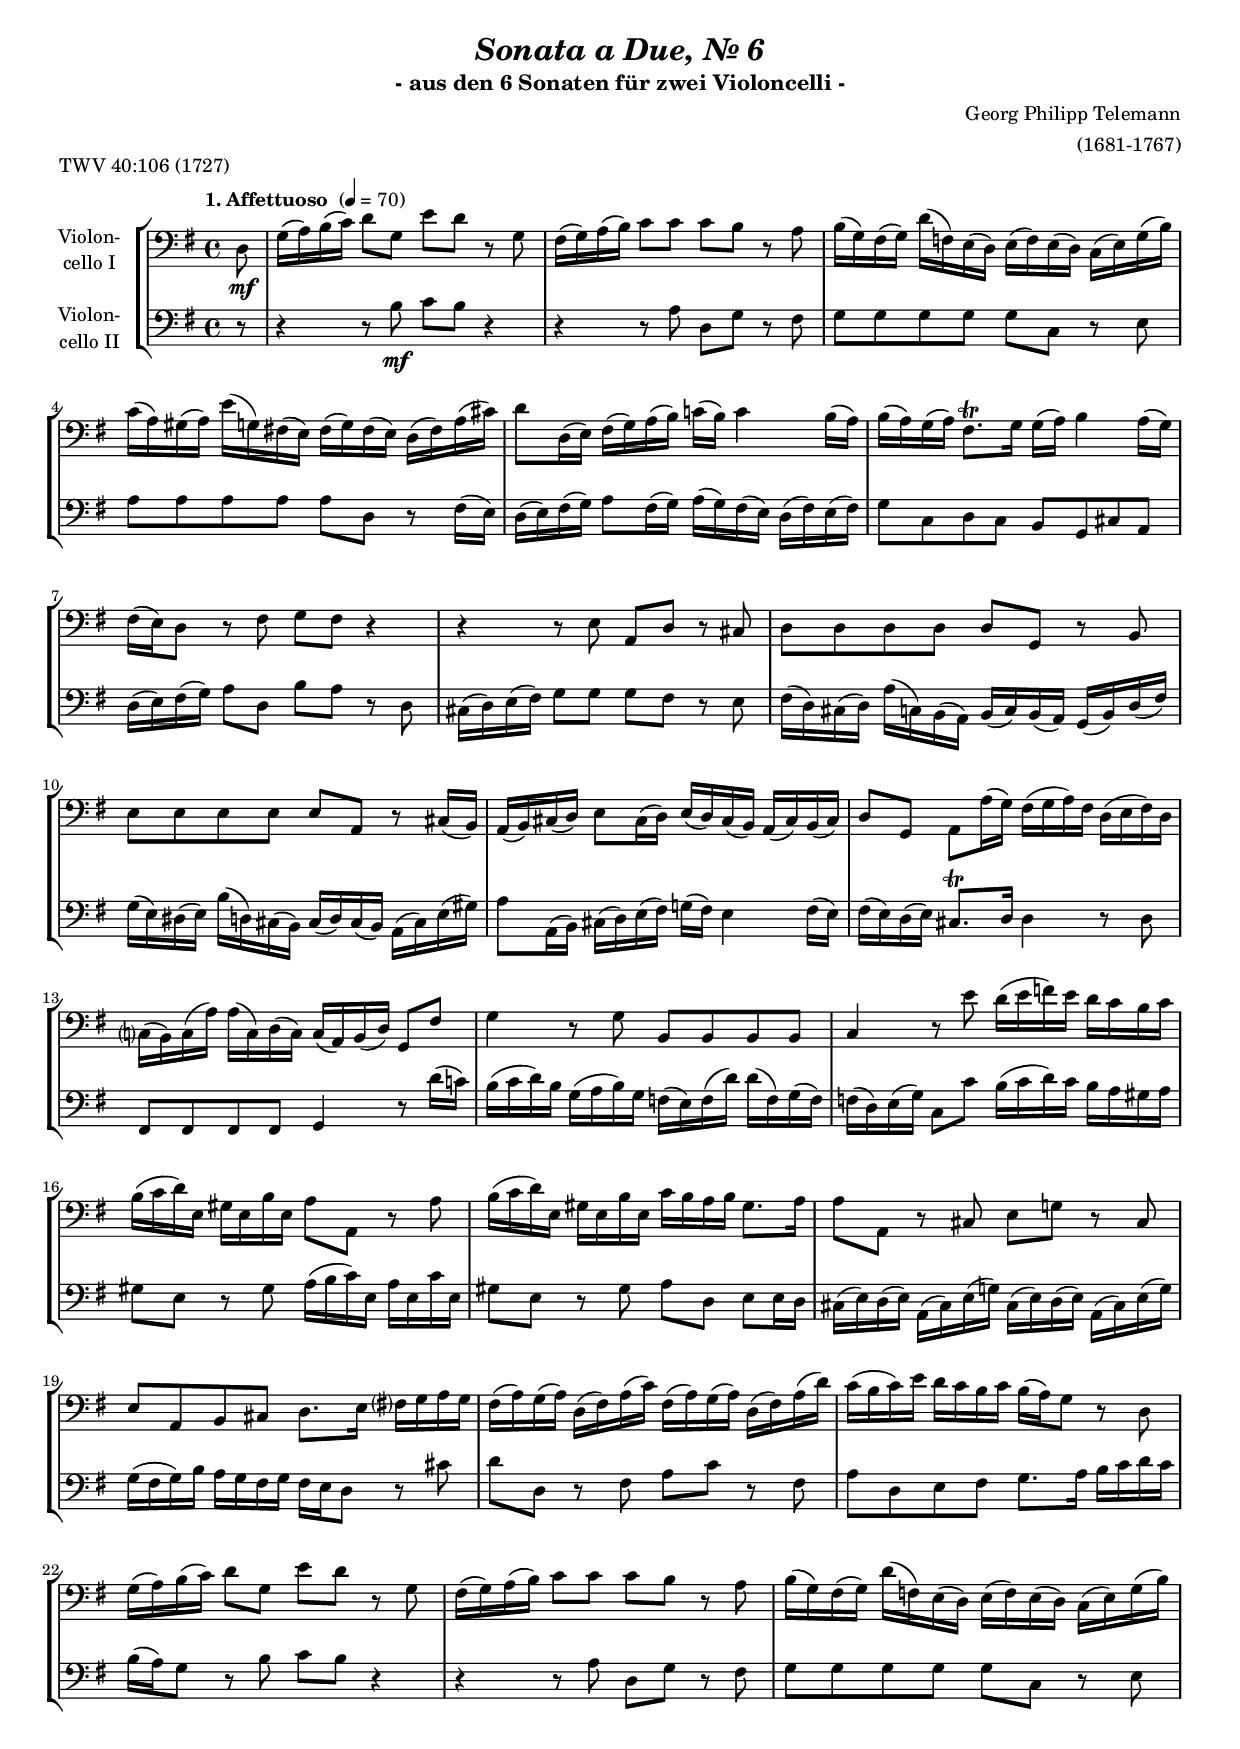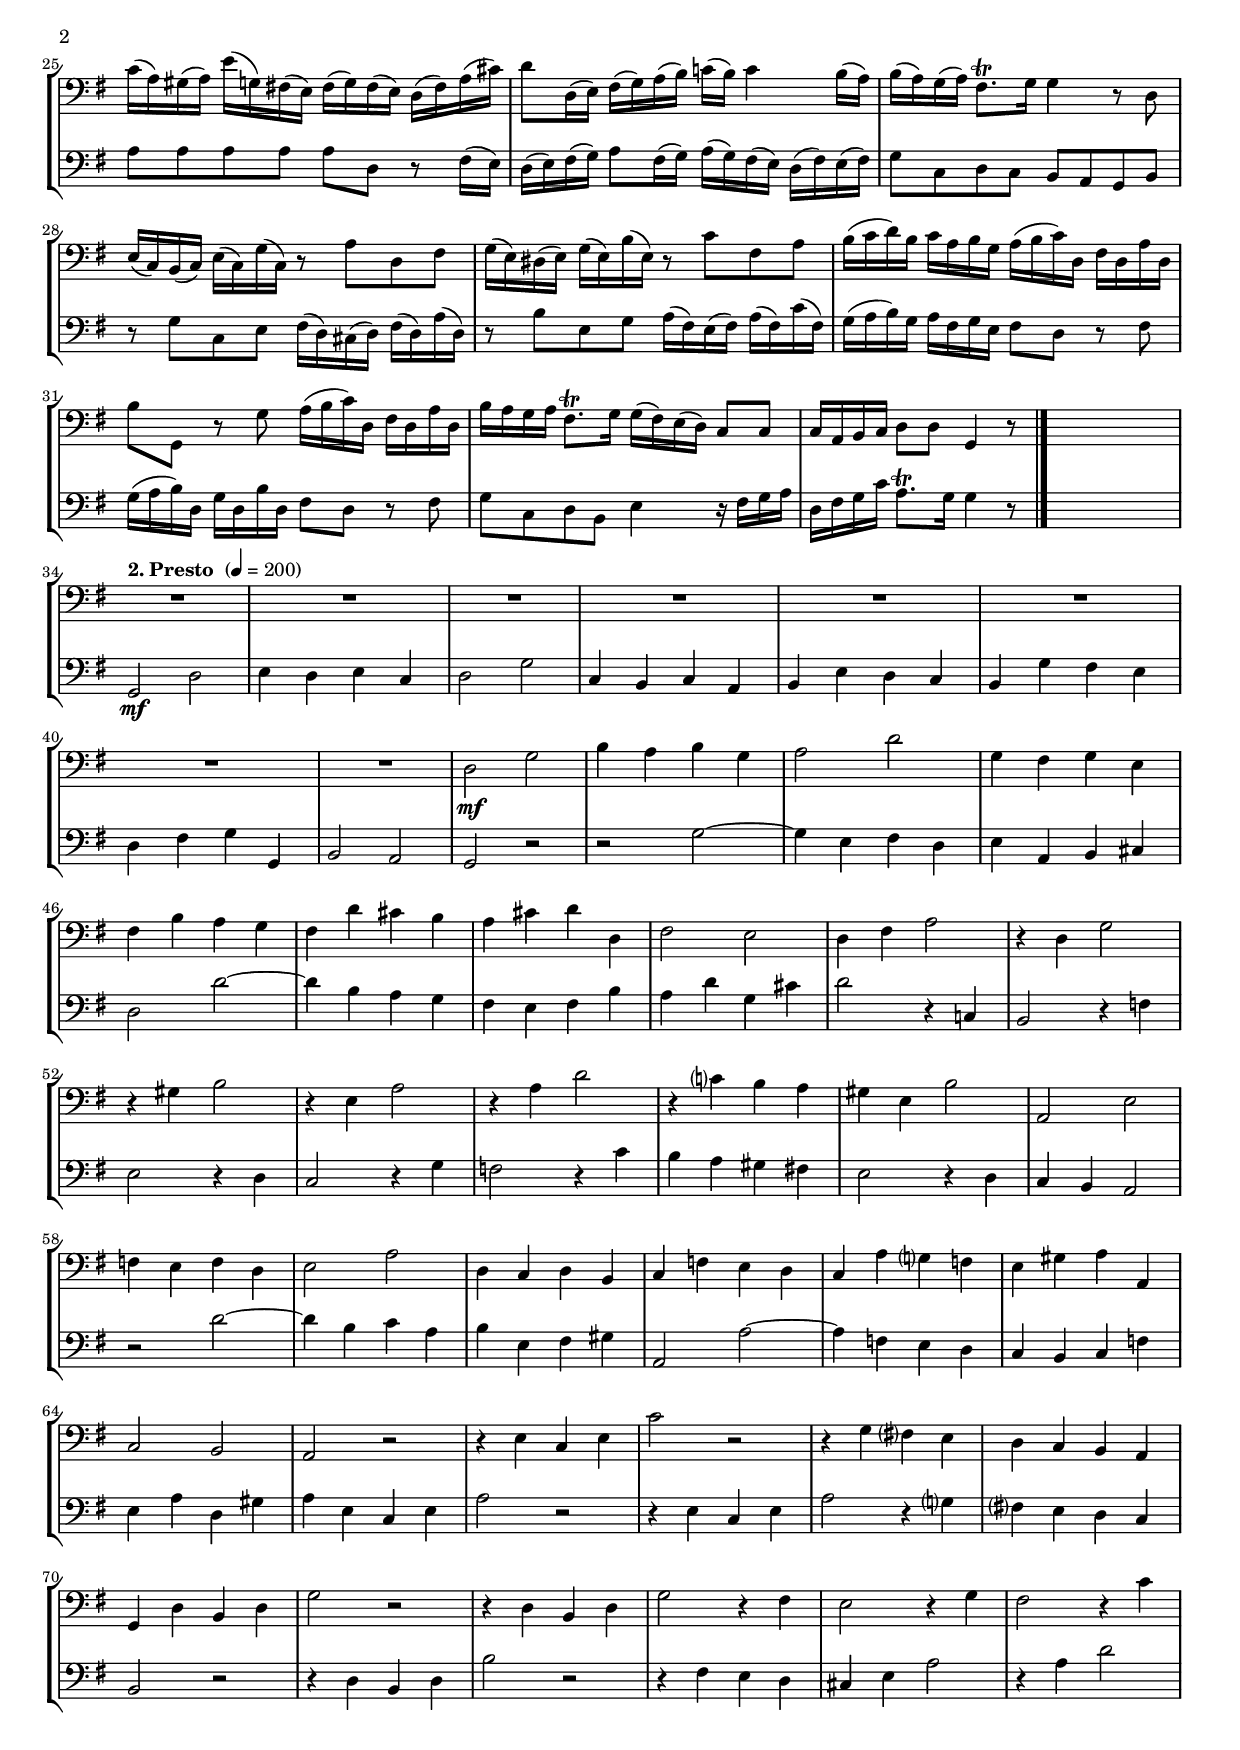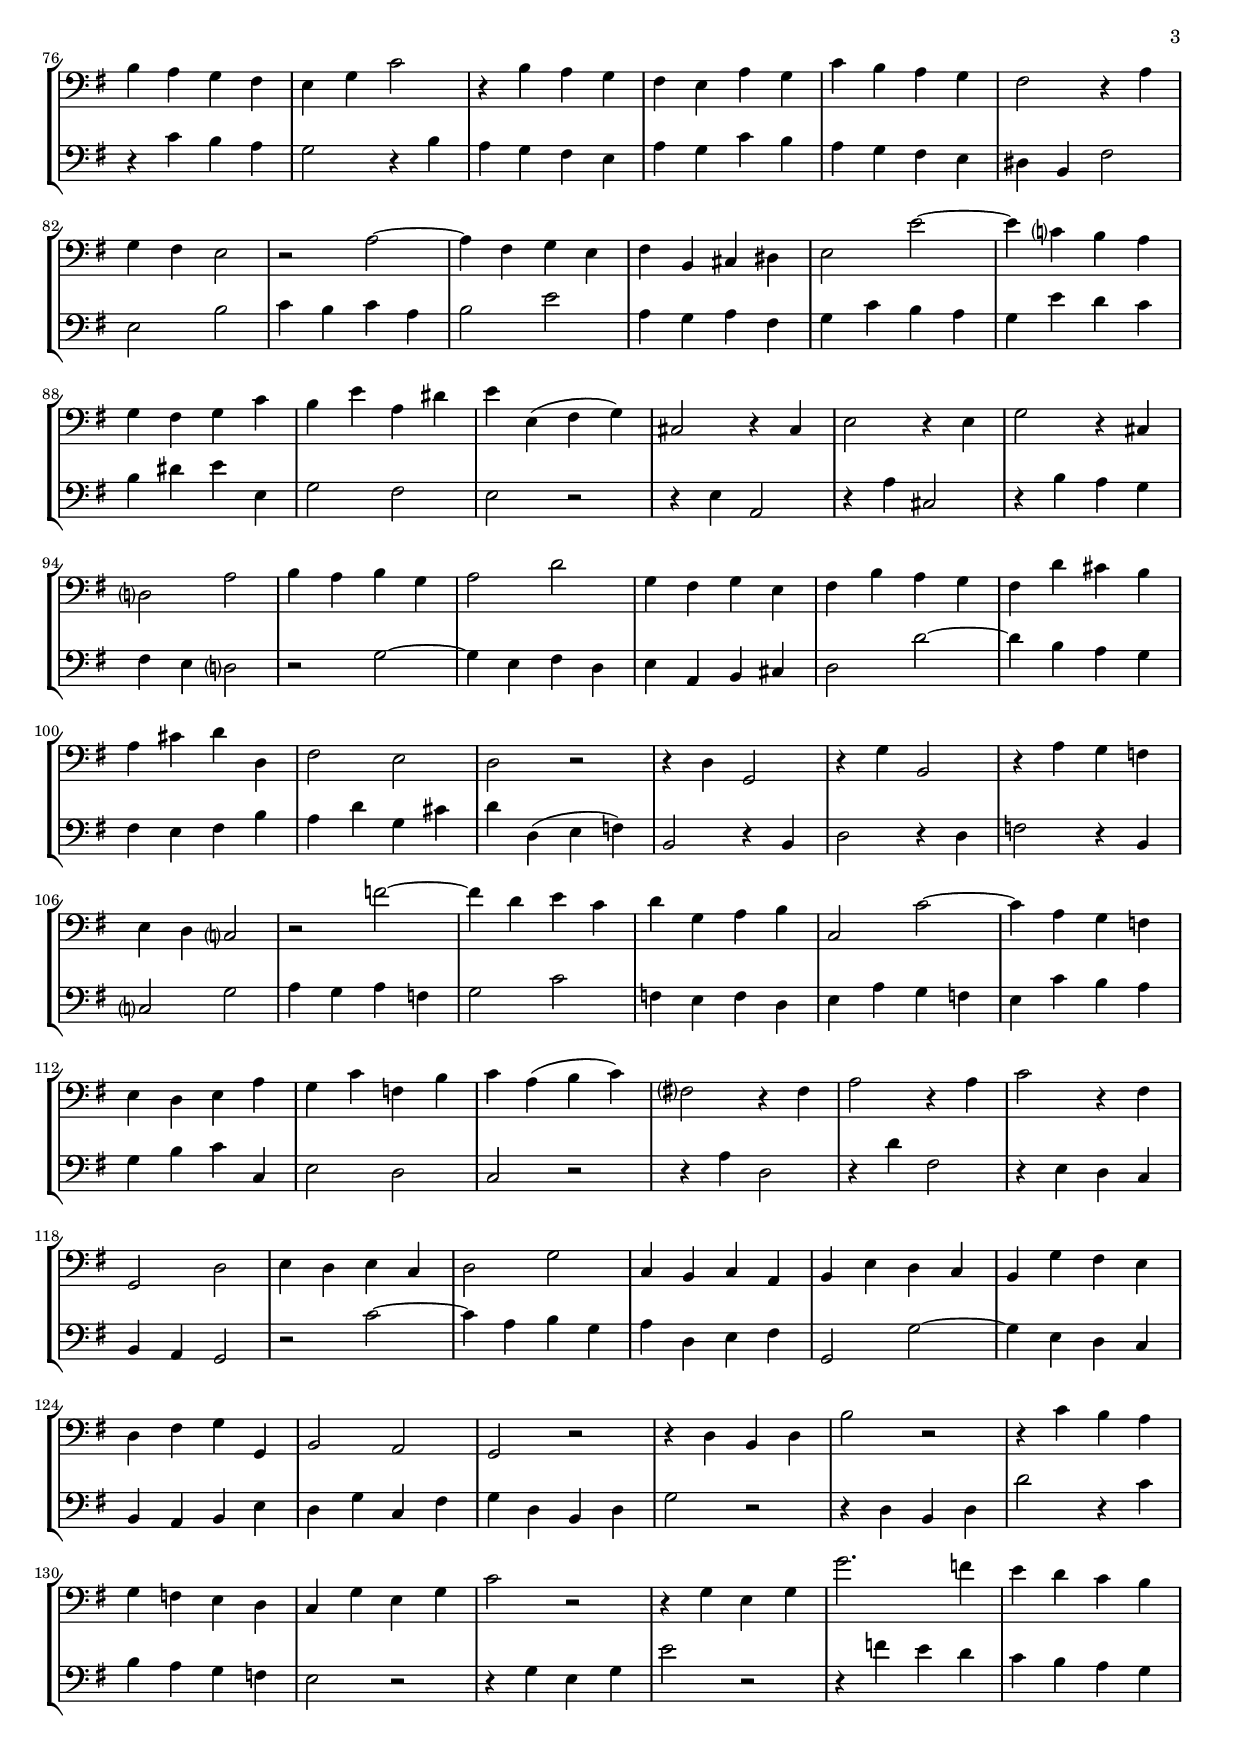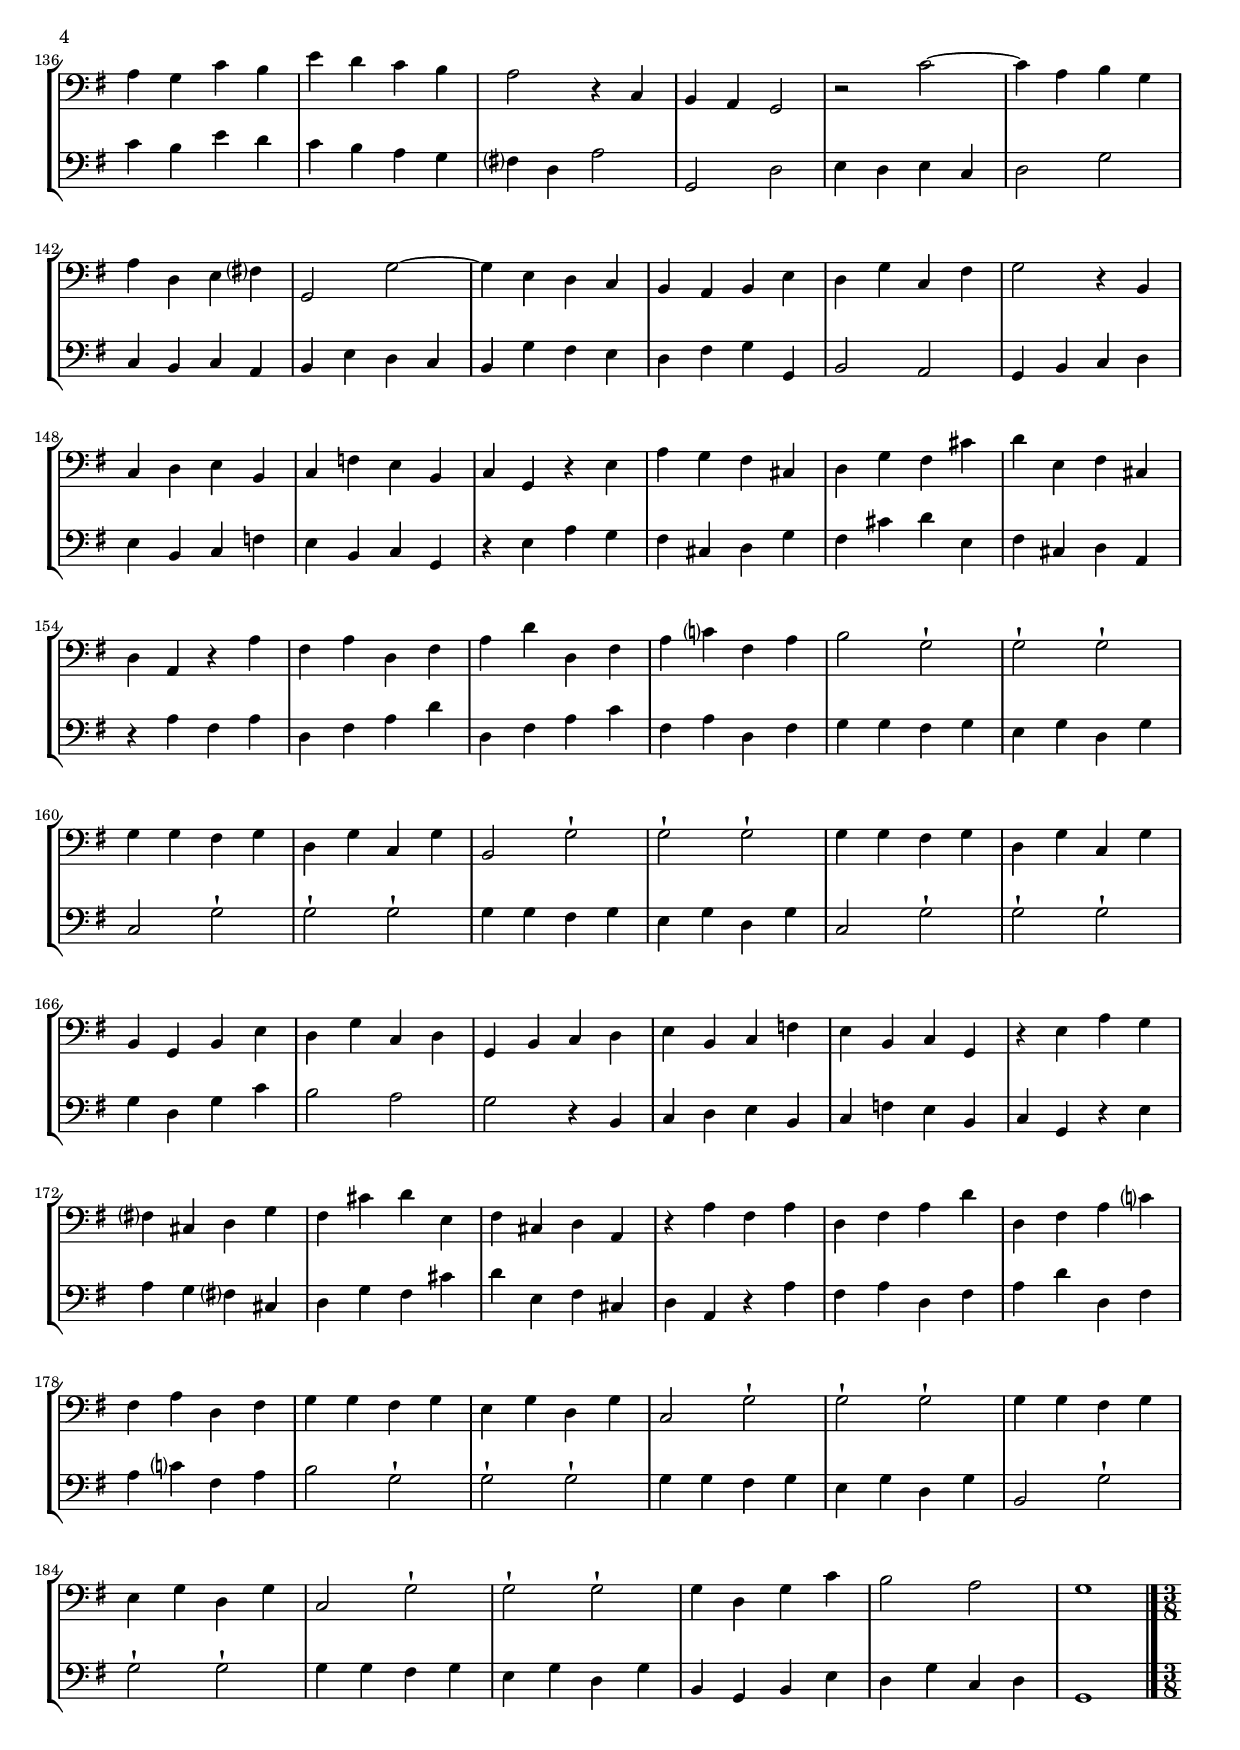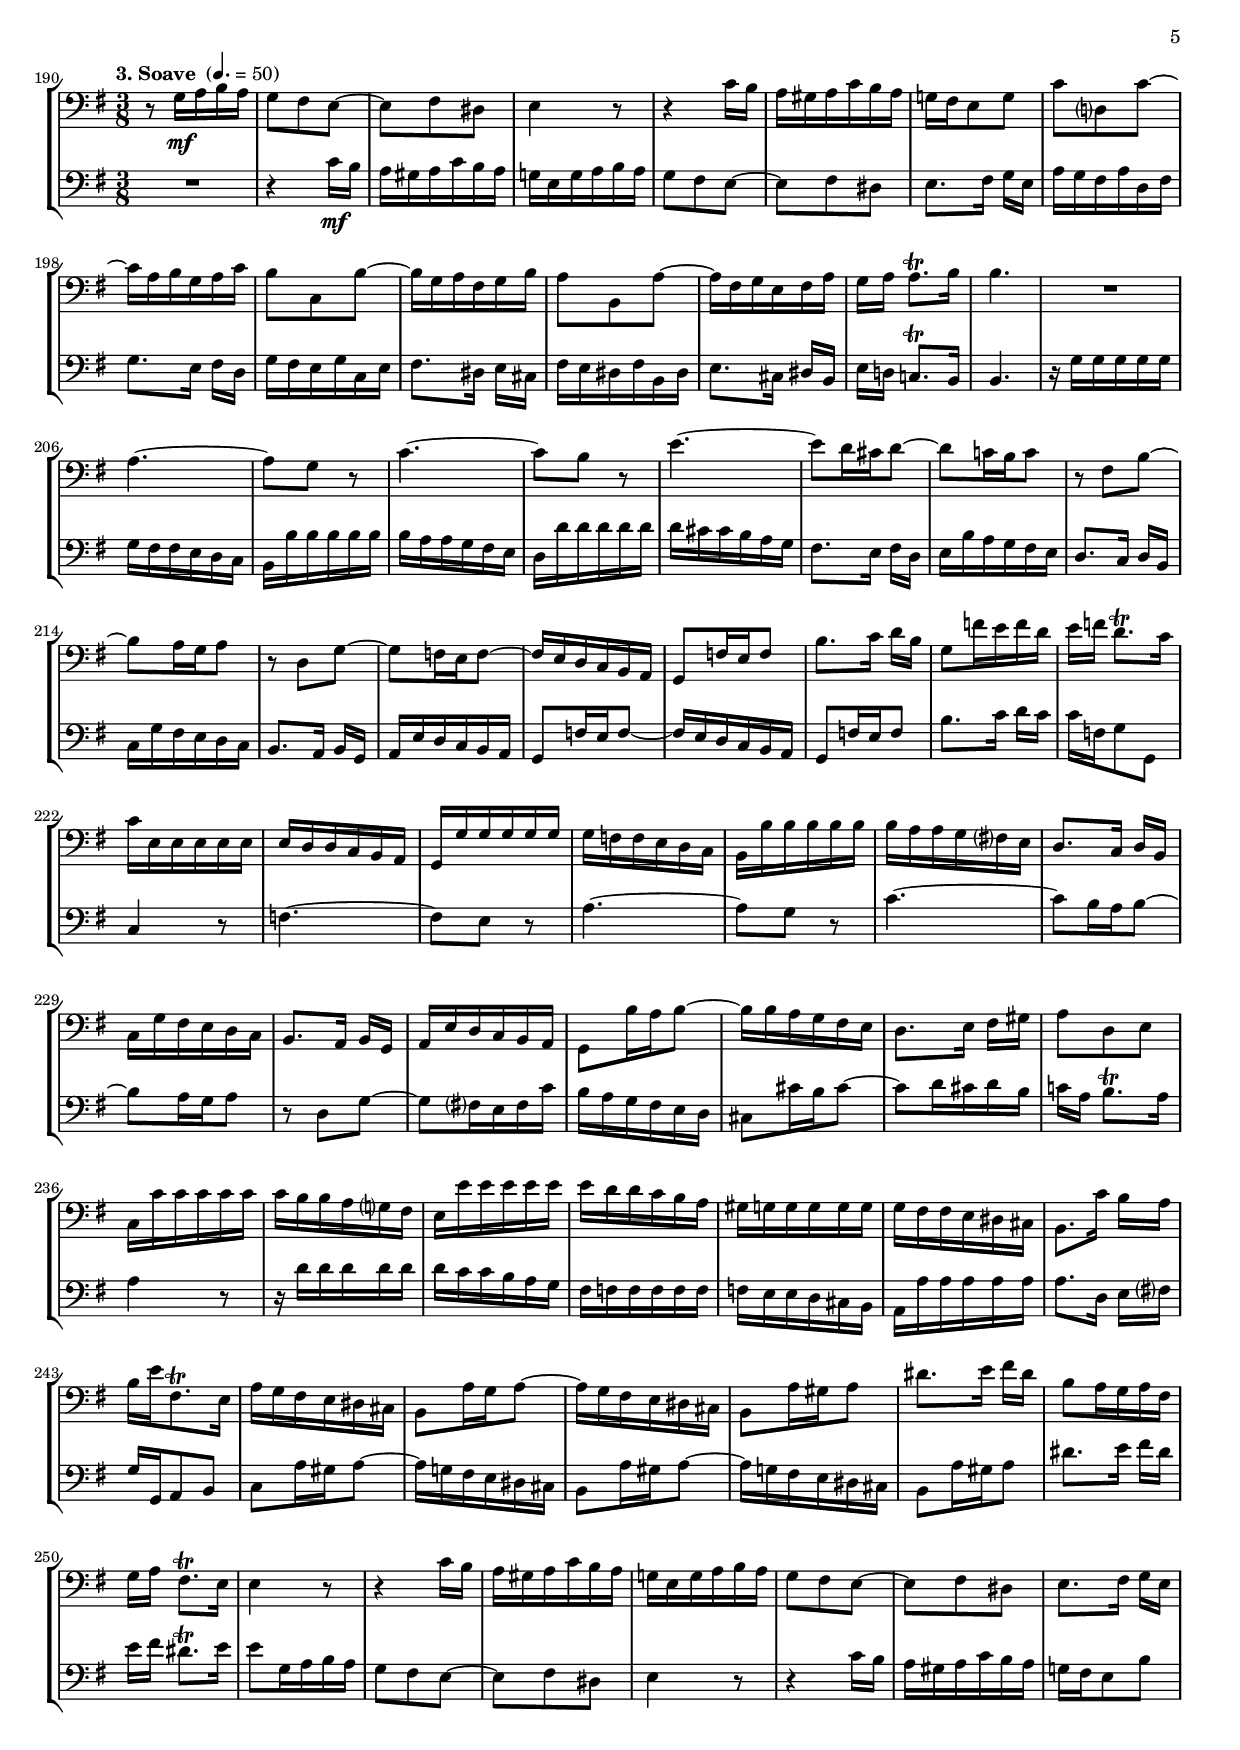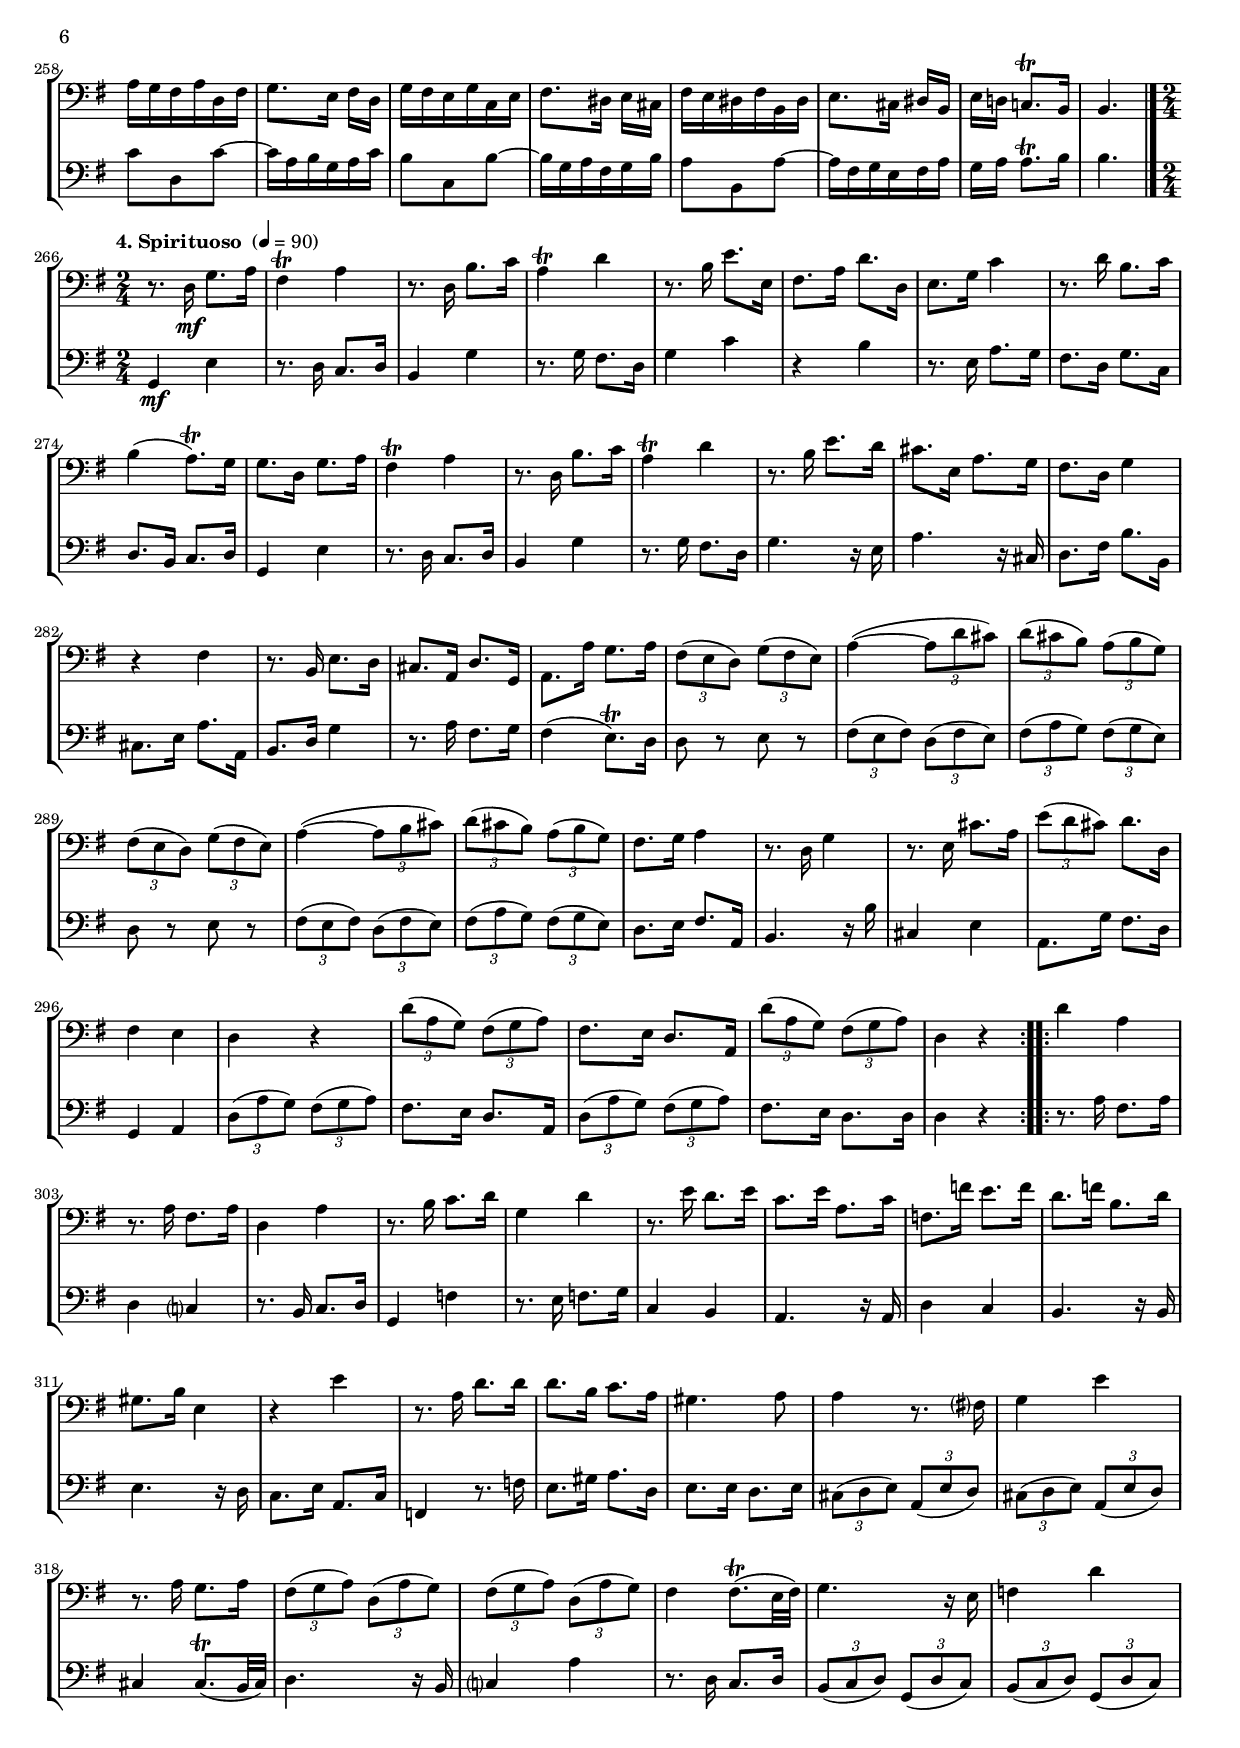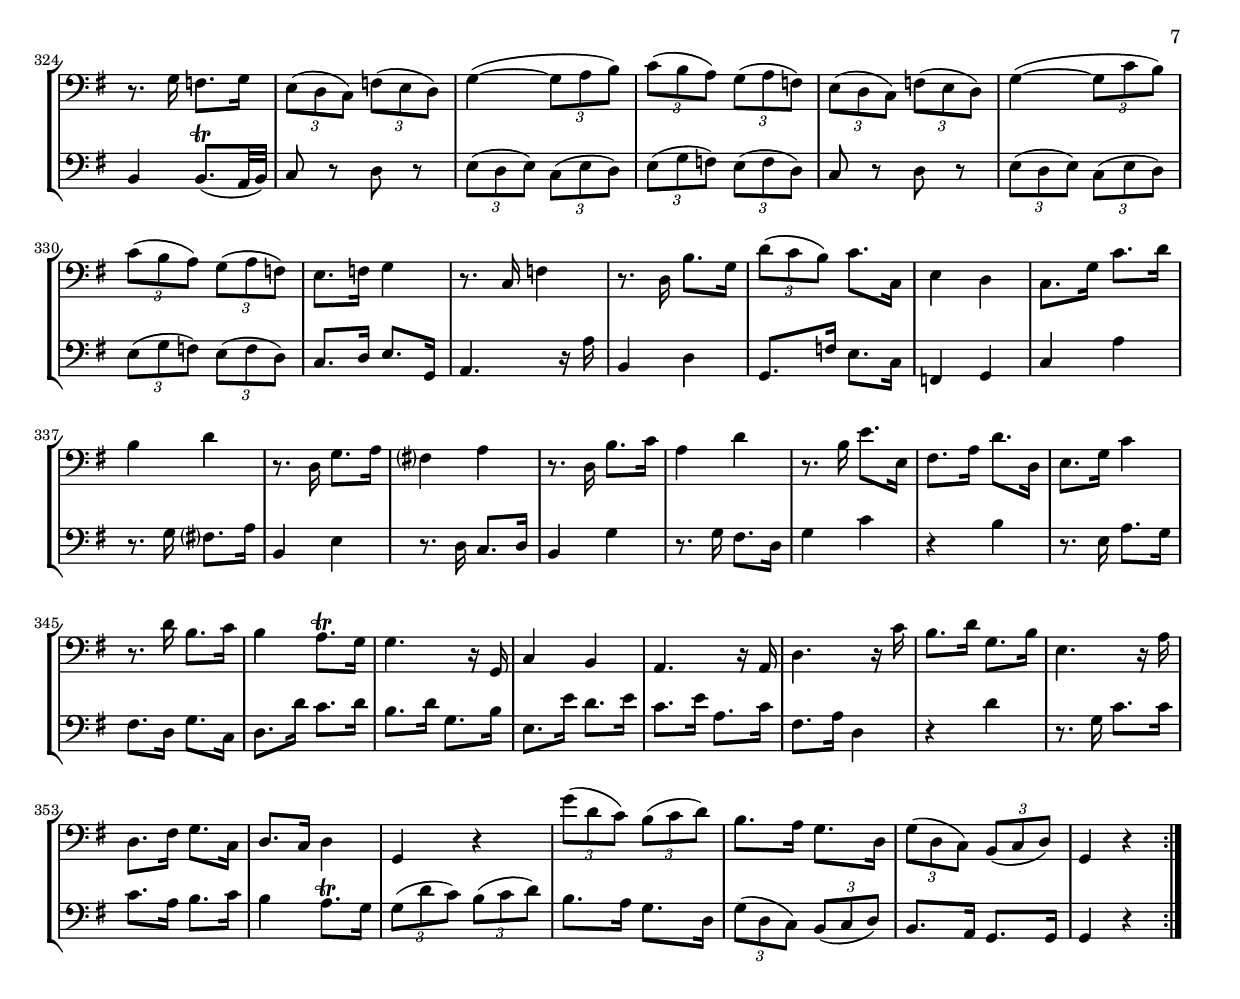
\version "2.14.2"
\include "deutsch.ly"

#(set-global-staff-size 16.75)

\header {
  title     = \markup \bold \italic "Sonata a Due, Nr. 6"
  subtitle  = "- aus den 6 Sonaten für zwei Violoncelli -"
  composer  = "Georg Philipp Telemann"
  arranger  = "(1681-1767)"
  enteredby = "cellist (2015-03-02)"
  piece     = "TWV 40:106 (1727)"
}

voiceconsts = {
  \key g \major
  \clef "bass"
  %\numericTimeSignature
  \compressFullBarRests
  % Set default beaming for all staves
%  \set Timing.beamExceptions = #'()
%  \set Timing.baseMoment     = #(ly:make-moment 1 4)
%  \set Timing.beatStructure  = #'(1 1 1)

}

%mihi = "clarinet"
mihi = "trumpet"
mist = "string ensemble 1"
miba = "drawbar organ"
%mikl = "acoustic grand"

introa = {            \tempo "1. Affettuoso " 4=70  \time  4/4 }
introb = { \break     \tempo "2. Presto "     4=200 }
introc = { \pageBreak \tempo "3. Soave "     4.=50  \time  3/8 }
introd = { \break     \tempo "4. Spirituoso " 4=90  \time  2/4 
  \set tupletSpannerDuration = #(ly:make-moment 1 4)
}

va = \relative c {
  \voiceconsts

  \introa
  \partial 8 d8\mf
  g16( a) h( c) d8 g, e' d r g,
  fis16( g) a( h) c8 c c h r a
  h16( g) fis( g) d'( f,) e( d) e( f) e( d) c( e) g( h)

  c( a) gis( a) e'( g,) fis!( e) fis( g) fis( e) d( fis) a( cis)
  d8 d,16( e) fis( g) a( h) c!( h) c4 h16( a)
  h( a) g( a) fis8.\trill g16 g( a) h4 a16( g)

  fis( e) d8 r fis g fis r4
  r r8 e a, d r cis
  d d d d d g, r h
  e e e e e a, r cis16( h)

  a( h) cis( d) e8 cis16( d) e( d) cis( h) a( cis) h( cis)
  d8 g, a a'16( g) fis( g a) fis d( e fis) d
  c?( h) c( a') a( c,) d( c) c( a) h( d) g,8 fis'

  g4 r8 g h, h h h
  c4 r8 e' d16( e f) e d c h c
  h( c d) e, gis e h' e, a8 a, r a'

  h16( c d) e, gis e h' e, c' h a h gis8. a16
  a8 a, r cis e g! r cis,
  e a, h cis d8. e16 fis? g a g

  fis( a) g( a) d,( fis) a( c) fis,( a) g( a) d,( fis) a( d)
  c( h c) e d c h c h( a) g8 r d
  g16( a) h( c) d8 g, e' d r g,

  fis16( g) a( h) c8 c c h r a
  h16( g) fis( g) d'( f,) e( d) e( f) e( d) c( e) g( h)
  c( a) gis( a) e'( g,) fis!( e) fis( g) fis( e) d( fis) a( cis)

  d8 d,16( e) fis( g) a( h) c!( h) c4 h16( a)
  h( a) g( a) fis8.\trill g16 g4 r8 d
  e16( c) h( c) e( c) g'( c,) r8 a' d, fis

  g16( e) dis( e) g( e) h'( e,) r8 c' fis, a
  h16( c d) h c a h g a( h c) d, fis d a' d,

  h'8 g, r g' a16( h c) d, fis d a' d,
  h' a g a fis8.\trill g16 g( fis) e( d) c8 c
  c16 a h c d8 d g,4 r8 \bar "|." s8

  \introb
  R1*8
  d'2\mf g
  h4 a h g
  a2 d
  g,4 fis g e
  fis h a g
  fis d' cis h
  a cis d d,

  fis2 e
  d4 fis a2
  r4 d, g2
  r4 gis h2
  r4 e, a2
  r4 a d2
  r4 c? h a
  gis e h'2
  a, e'

  f4 e f d
  e2 a
  d,4 c d h
  c f e d
  c a' g? f
  e gis a a,
  c2 h
  a r

  r4 e' c e
  c'2 r
  r4 g fis? e
  d c h a
  g d' h d
  g2 r
  r4 d h d
  g2 r4 fis

  e2 r4 g
  fis2 r4 c'
  h a g fis
  e g c2
  r4 h a g
  fis e a g
  c h a g
  fis2 r4 a

  g fis e2
  r a~
  a4 fis g e
  fis h, cis dis
  e2 e'~
  e4 c? h a
  g fis g c
  h e a, dis

  e e,( fis g)
  cis,2 r4 cis
  e2 r4 e
  g2 r4 cis,
  d?2 a'
  h4 a h g
  a2 d
  g,4 fis g e

  fis h a g
  fis d' cis h
  a cis d d,
  fis2 e
  d r
  r4 d g,2
  r4 g' h,2
  r4 a' g f

  e d c?2
  r f'~
  f4 d e c
  d g, a h
  c,2 c'~
  c4 a g f
  e d e a
  g c f, h

  c a( h c)
  fis,?2 r4 fis
  a2 r4 a
  c2 r4 fis,
  g,2 d'
  e4 d e c
  d2 g
  c,4 h c a

  h e d c
  h g' fis e
  d fis g g,
  h2 a
  g r
  r4 d' h d
  h'2 r
  r4 c h a

  g f e d
  c g' e g
  c2 r
  r4 g e g
  g'2. f4
  e d c h
  a g c h
  e d c h
  a2 r4 c,
  h a g2
  r c'~
  c4 a h g
  a d, e fis?
  g,2 g'~
  g4 e d c
  h a h e

  d g c, fis
  g2 r4 h,
  c d e h
  c f e h
  c g r e'
  a g fis cis
  d g fis cis'

  d e, fis cis
  d a r a'
  fis a d, fis
  a d d, fis
  a c? fis, a
  h2 g-|
  g-| g-|
  g4 g fis g

  d g c, g'
  h,2 g'-|
  g-| g-|
  g4 g fis g
  d g c, g'
  h, g h e
  d g c, d
  g, h c d

  e h c f
  e h c g
  r e' a g
  fis? cis d g
  fis cis' d e,
  fis cis d a
  r a' fis a

  d, fis a d
  d, fis a c?
  fis, a d, fis
  g g fis g
  e g d g
  c,2 g'-|

  g-| g-|
  g4 g fis g
  e g d g
  c,2 g'-|
  g-| g-|
  g4 d g c
  h2 a
  g1 \bar "|."

  \introc
  r8 g16\mf a h a
  g8 fis e~
  e fis dis
  e4 r8
  r4 c'16 h
  a gis a c h a
  g! fis e8 g
  c d,? c'~

  c16 a h g a c
  h8 c, h'~
  h16 g a fis g h
  a8 h, a'~
  a16 fis g e fis a
  g a a8.[\trill h16]
  h4.
  R4.
  a4.~
  a8 g r
  c4.~

  c8 h r
  e4.~
  e8 d16 cis d8~
  d c!16 h c8
  r fis, h~
  h a16 g a8
  r d, g~
  g f16 e f8~
  f16 e d c h a

  g8 f'16 e f8
  h8.[ c16] d h
  g8 f'16 e f d
  e f d8.[\trill c16]
  c e, e e e e
  e d d c h a
  g g' g g g g
  g f f e d c

  h h' h h h h
  h a a g fis? e
  d8.[ c16] d h
  c g' fis e d c
  h8.[ a16] h g
  a e' d c h a
  g8 h'16 a h8~

  h16 h a g fis e
  d8.[ e16] fis gis
  a8 d, e
  c16 c' c c c c
  c h h a g? fis
  e e' e e e e
  e d d c h a

  gis g g g g g
  g fis fis e dis cis
  h8.[ c'16] h a
  h e fis,8.\trill e16
  a g fis e dis cis
  h8 a'16 g a8~

  a16 g fis e dis cis
  h8 a'16 gis a8
  dis8.[ e16] fis dis
  h8 a16 g a fis
  g a fis8.[\trill e16]
  e4 r8
  r4 c'16 h

  a gis a c h a
  g! e g a h a
  g8 fis e~
  e fis dis
  e8.[ fis16] g e
  a g fis a d, fis

  g8.[ e16] fis d
  g fis e g c, e
  fis8.[ dis16] e cis
  fis e dis fis h, dis
  e8.[ cis16] dis h
  e d! c!8.[\trill h16]
  h4. \bar "|."

  \introd
  \repeat volta 2 {
    r8. d16\mf g8. a16
    fis4\trill a
    r8. d,16 h'8. c16
    a4\trill d
    r8. h16 e8. e,16
    fis8. a16 d8. d,16
    e8. g16 c4
    r8. d16 h8. c16

    h4( a8.)\trill g16
    g8. d16 g8. a16
    fis4\trill a
    r8. d,16 h'8. c16
    a4\trill d
    r8. h16 e8. d16
    cis8. e,16 a8. g16
    fis8. d16 g4
    r fis

    r8. h,16 e8. d16
    cis8. a16 d8. g,16
    a8. a'16 g8. a16
    \times 2/3 { fis8( e d) g( fis e) }
    a4(~ \times 2/3 { a8 d cis) }
    \times 2/3 { d( cis h) a( h g) }
    \times 2/3 { fis( e d) g( fis e) }

    a4(~ \times 2/3 { a8 h cis) }
    \times 2/3 { d( cis h) a( h g) }
    fis8. g16 a4
    r8. d,16 g4
    r8. e16 cis'8. a16
    \times 2/3 { e'8( d cis) } d8. d,16
    fis4 e
    d r

    \times 2/3 { d'8( a g) fis( g a) }
    fis8. e16 d8. a16
    \times 2/3 { d'8( a g) fis( g a) }
    d,4 r
  }
  \repeat volta 2 {
    d' a
    r8. a16 fis8. a16
    d,4 a'
    r8. h16 c8. d16

    g,4 d'
    r8. e16 d8. e16
    c8. e16 a,8. c16
    f,8. f'16 e8. f16
    d8. f16 h,8. d16
    gis,8. h16 e,4
    r e'
    r8. a,16 d8. d16
    d8. h16 c8. a16

    gis4. a8
    a4 r8. fis?16
    g4 e'
    r8. a,16 g8. a16
    \times 2/3 { fis8( g a) d,( a' g) }
    \times 2/3 { fis( g a) d,( a' g) }
    fis4 fis8.(\trill e32 fis)
    g4. r16 e
    f4 d'

    r8. g,16 f8. g16
    \times 2/3 { e8( d c) f( e d) }
    g4(~ \times 2/3 { g8 a h) }
    \times 2/3 { c( h a) g( a f) }
    \times 2/3 { e( d c) f( e d) }
    g4(~ \times 2/3 { g8 c h) }
    \times 2/3 { c( h a) g( a f) }

    e8. f16 g4
    r8. c,16 f4
    r8. d16 h'8. g16
    \times 2/3 { d'8( c h) } c8. c,16
    e4 d
    c8. g'16 c8. d16
    h4 d
    r8. d,16 g8. a16

    fis?4 a
    r8. d,16 h'8. c16
    a4 d
    r8. h16 e8. e,16
    fis8. a16 d8. d,16
    e8. g16 c4
    r8. d16 h8. c16

    h4 a8.\trill g16
    g4. r16 g,
    c4 h
    a4. r16 a
    d4. r16 c'
    h8. d16 g,8. h16
    e,4. r16 a
    d,8. fis16 g8. c,16

    d8. c16 d4
    g, r
    \times 2/3 { g''8( d c) h( c d) }
    h8. a16 g8. d16
    \times 2/3 { g8( d c) h( c d) }
    g,4 r
  }
}

vb = \relative c' {
  \voiceconsts

  \introa
  \partial 8 r8
  r4 r8 h\mf c h r4
  r r8 a d, g r fis
  g g g g g c, r e
  a a a a a d, r fis16( e)

  d( e) fis( g) a8 fis16( g) a( g) fis( e) d( fis) e( fis)
  g8 c, d c h g cis a
  d16( e) fis( g) a8 d, h' a r d,

  cis16( d) e( fis) g8 g g fis r e
  fis16( d) cis( d) a'( c,) h( a) h( c) h( a) g( h) d( fis)
  g( e) dis( e) h'( d,) cis( h) cis( d) cis( h) a( cis) e( gis)

  a8 a,16( h) cis( d) e( fis) g!( fis) e4 fis16( e)
  fis( e) d( e) cis8.\trill d16 d4 r8 d
  fis, fis fis fis g4 r8 d''16( c!)

  h( c d) h g( a h) g f( e) f( d') d( f,) g( f)
  f( d) e( g) c,8 c' h16( c d) c h a gis a
  gis8 e r gis a16( h c) e, a e c' e,

  gis8 e r gis a d, e e16 d
  cis( e) d( e) a,( cis) e( g!) cis,( e) d( e) a,( cis) e( g)
  g( fis g) h a g fis g fis e d8 r cis'

  d d, r fis a c r fis,
  a d, e fis g8. a16 h c d c
  h( a) g8 r h c h r4
  r r8 a d, g r fis

  g g g g g c, r e
  a a a a a d, r fis16( e)
  d( e) fis( g) a8 fis16( g) a( g) fis( e) d( fis) e( fis)
  g8 c, d c h a g h

  r g' c, e fis16( d) cis( d) fis( d) a'( d,)
  r8 h' e, g a16( fis) e( fis) a( fis) c'( fis,)
  g( a h) g a fis g e fis8 d r fis

  g16( a h) d, g d h' d, fis8 d r fis
  g c, d h e4 r16 fis g a
  d, fis g c a8.\trill g16 g4 r8 \bar "|." s8

  \introb
  g,2\mf d'
  e4 d e c
  d2 g
  c,4 h c a
  h e d c
  h g' fis e
  d fis g g,
  h2 a

  g r
  r g'~
  g4 e fis d
  e a, h cis
  d2 d'~
  d4 h a g
  fis e fis h
  a d g, cis

  d2 r4 c,!
  h2 r4 f'
  e2 r4 d
  c2 r4 g'
  f2 r4 c'
  h a gis fis!
  e2 r4 d
  c h a2
  r d'~

  d4 h c a
  h e, fis gis
  a,2 a'~
  a4 f e d
  c h c f
  e a d, gis
  a e c e
  a2 r

  r4 e c e
  a2 r4 g?
  fis? e d c
  h2 r
  r4 d h d
  h'2 r
  r4 fis e d
  cis e a2

  r4 a d2
  r4 c h a
  g2 r4 h
  a g fis e
  a g c h
  a g fis e
  dis h fis'2
  e h'

  c4 h c a
  h2 e
  a,4 g a fis
  g c h a
  g e' d c
  h dis e e,
  g2 fis
  e r

  r4 e a,2
  r4 a' cis,2
  r4 h' a g
  fis e d?2
  r g~
  g4 e fis d
  e a, h cis
  d2 d'~

  d4 h a g
  fis e fis h
  a d g, cis
  d d,( e f)
  h,2 r4 h
  d2 r4 d
  f2 r4 h,
  c?2 g'

  a4 g a f
  g2 c
  f,4 e f d
  e a g f
  e c' h a
  g h c c,
  e2 d
  c r

  r4 a' d,2
  r4 d' fis,2
  r4 e d c
  h a g2
  r c'~
  c4 a h g
  a d, e fis
  g,2 g'~

  g4 e d c
  h a h e
  d g c, fis
  g d h d
  g2 r
  r4 d h d
  d'2 r4 c
  h a g f

  e2 r
  r4 g e g
  e'2 r
  r4 f e d
  c h a g
  c h e d
  c h a g
  fis? d a'2

  g, d'
  e4 d e c
  d2 g
  c,4 h c a
  h e d c
  h g' fis e
  d fis g g,
  h2 a

  g4 h c d
  e h c f
  e h c g
  r e' a g
  fis cis d g
  fis cis' d e,
  fis cis d a

  r a' fis a
  d, fis a d
  d, fis a c
  fis, a d, fis
  g g fis g
  e g d g
  c,2 g'-|
  g-| g-|

  g4 g fis g
  e g d g
  c,2 g'-|
  g-| g-|
  g4 d g c
  h2 a
  g r4 h,
  c d e h

  c f e h
  c g r e'
  a g fis? cis
  d g fis cis'
  d e, fis cis
  d a r a'
  fis a d, fis

  a d d, fis
  a c? fis, a
  h2 g-|
  g-| g-|
  g4 g fis g
  e g d g

  h,2 g'-|
  g-| g-|
  g4 g fis g
  e g d g
  h, g h e
  d g c, d
  g,1 \bar "|."

  \introc
  R4.
  r4 c'16\mf h
  a gis a c h a
  g! e g a h a
  g8 fis e~
  e fis dis
  e8.[ fis16] g e
  a g fis a d, fis

  g8.[ e16] fis d
  g fis e g c, e
  fis8.[ dis16] e cis
  fis e dis fis h, dis
  e8.[ cis16] dis h
  e d! c!8.[\trill h16]
  h4.
  r16 g' g g g g

  g fis fis e d c
  h h' h h h h
  h a a g fis e
  d d' d d d d
  d cis cis h a g
  fis8.[ e16] fis d
  e h' a g fis e

  d8.[ c16] d h
  c g' fis e d c
  h8.[ a16] h g
  a e' d c h a
  g8 f'16 e f8~
  f16 e d c h a
  g8 f'16 e f8
  h8.[ c16] d c

  c f, g8 g,
  c4 r8
  f4.~
  f8 e r
  a4.~
  a8 g r
  c4.~
  c8 h16 a h8~
  h a16 g a8
  r d, g~
  g fis?16 e fis c'

  h16 a g fis e d
  cis8 cis'16 h cis8~
  cis d16 cis d h
  c!16 a h8.[\trill a16]
  a4 r8
  r16 d d d d d
  d c c h a g

  fis f f f f f
  f e e d cis h
  a a' a a a a
  a8.[ d,16] e fis?
  g g, a8 h
  c a'16 gis a8~
  a16 g! fis e dis cis

  h8 a'16 gis a8~
  a16 g! fis e dis cis
  h8 a'16 gis a8
  dis8.[ e16] fis dis
  e fis dis8.[\trill e16]
  e8 g,16 a h a
  g8 fis e~
  e fis dis

  e4 r8
  r4 c'16 h
  a gis a c h a
  g! fis e8 h'
  c d, c'~
  c16 a h g a c

  h8 c, h'~
  h16 g a fis g h
  a8 h, a'~
  a16 fis g e fis a
  g a a8.[\trill h16]
  h4. \bar "|."

  \introd
  \repeat volta 2 {
    g,4\mf e'
    r8. d16 c8. d16
    h4 g'
    r8. g16 fis8. d16
    g4 c
    r h
    r8. e,16 a8. g16
    fis8. d16 g8. c,16
    d8. h16 c8. d16

    g,4 e'
    r8. d16 c8. d16
    h4 g'
    r8. g16 fis8. d16
    g4. r16 e
    a4. r16 cis,
    d8. fis16 h8. h,16
    cis8. e16 a8. a,16
    h8. d16 g4

    r8. a16 fis8. g16
    fis4( e8.)\trill d16
    d8 r e r
    \times 2/3 { fis( e fis) d( fis e) }
    \times 2/3 { fis( a g) fis( g e) }
    d r e r
    \times 2/3 { fis( e fis) d( fis e) }

    \times 2/3 { fis( a g) fis( g e) }
    d8. e16 fis8. a,16
    h4. r16 h'
    cis,4 e
    a,8. g'16 fis8. d16
    g,4 a
    \times 2/3 { d8( a' g) fis( g a) }
    fis8. e16 d8. a16

    \times 2/3 { d8( a' g) fis( g a) }
    fis8. e16 d8. d16
    d4 r
  }
  \repeat volta 2 {
    r8. a'16 fis8. a16
    d,4 c?
    r8. h16 c8. d16
    g,4 f'
    r8. e16 f8. g16
    c,4 h

    a4. r16 a
    d4 c
    h4. r16 h
    e4. r16 d
    c8. e16 a,8. c16
    f,4 r8. f'16
    e8. gis16 a8. d,16
    e8. e16 d8. e16
    \times 2/3 {cis8( d e) a,( e' d) }

    \times 2/3 { cis( d e) a,( e' d) }
    cis4 cis8.(\trill h32 cis)
    d4. r16 h
    c?4 a'
    r8. d,16 c8. d16
    \times 2/3 { h8( c d) g,( d' c) }
    \times 2/3 { h( c d) g,( d' c) }
    h4 h8.(\trill a32 h)

    c8 r d r
    \times 2/3 { e( d e) c( e d) }
    \times 2/3 { e( g f) e( f d) }
    c r d r
    \times 2/3 { e( d e) c( e d) }
    \times 2/3 { e( g f) e( f d) }
    c8. d16 e8. g,16
    a4. r16 a'

    h,4 d
    g,8. f'16 e8. c16
    f,4 g
    c a'
    r8. g16 fis?8. a16
    h,4 e
    r8. d16 c8. d16
    h4 g'
    r8. g16 fis8. d16
    g4 c

    r h
    r8. e,16 a8. g16
    fis8. d16 g8. c,16
    d8. d'16 c8. d16
    h8. d16 g,8. h16
    e,8. e'16 d8. e16
    c8. e16 a,8. c16
    fis,8. a16 d,4
    r d'

    r8. g,16 c8. c16
    c8. a16 h8. c16
    h4 a8.\trill g16
    \times 2/3 { g8( d' c) h( c d) }
    h8. a16 g8. d16
    \times 2/3 { g8( d c) h( c d) }
    h8. a16 g8. g16
    g4 r
  }
}


music = \new StaffGroup <<
      \new Staff {
        \set Staff.midiInstrument = \mist
        \set Staff.instrumentName = \markup \center-column { "Violon-" "cello I" }
        \transpose g g { \va }
      }

      \new Staff {
        \set Staff.midiInstrument = \mist
        \set Staff.instrumentName = \markup \center-column { "Violon-" "cello II" }
        \transpose g g { \vb }
      }
>>

\book {
  \score {
   \music
    \layout {}
  }

  \score {
    \unfoldRepeats \music

    \midi {
      \context {
        \Score
      }
    }
  }
}
